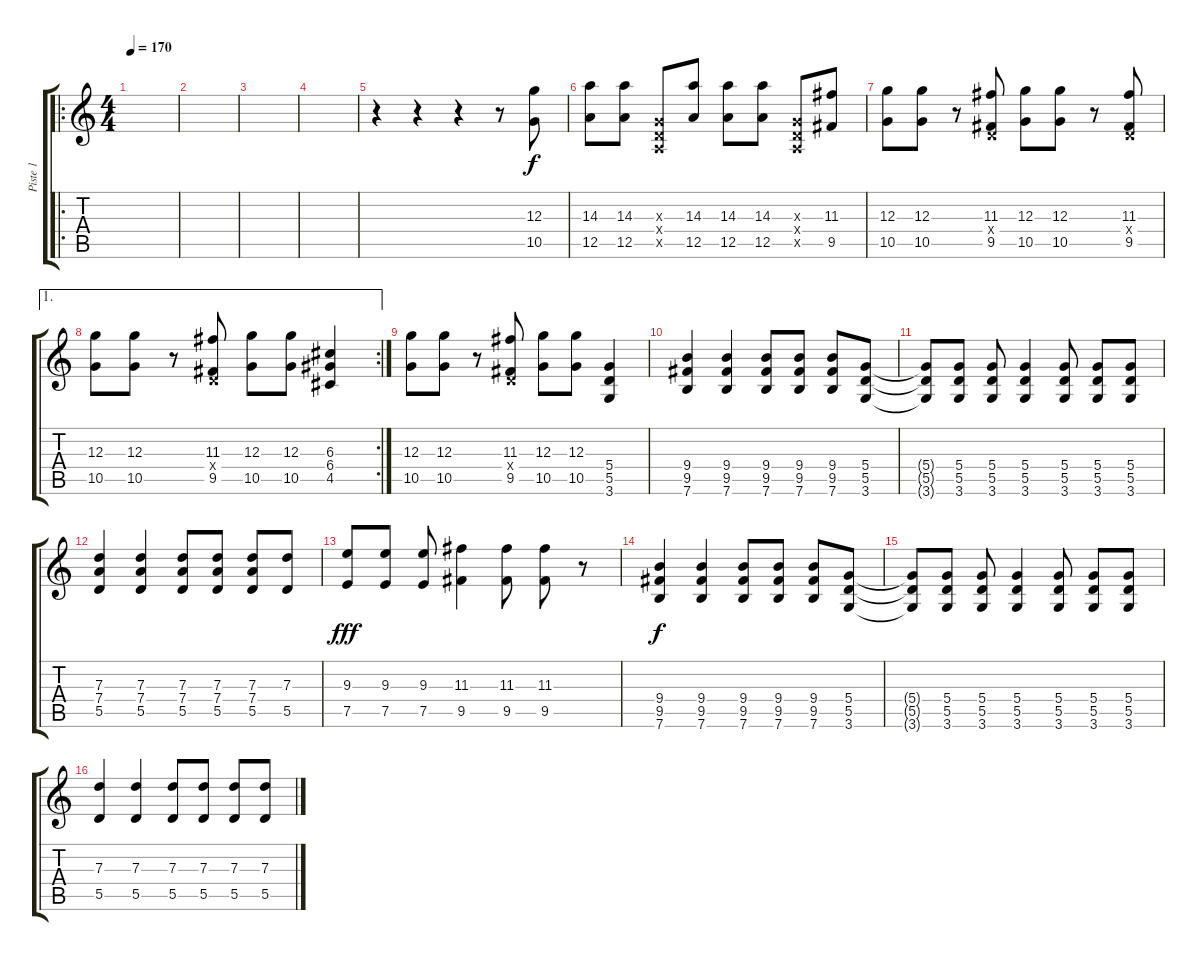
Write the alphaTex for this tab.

\track ("Piste 1" "Piste 1") {instrument distortionguitar}
\staff {score tabs}
\tuning (E4 B3 G3 D3 A2 E2) {hide}
\ro
\ts (4 4)
\tempo 170
\clef g2
\ks c
|
|
|
|
r.4 r.4 r.4 r.8 (12.3 10.5).8{dy f} |
(14.3 12.5).8 (14.3 12.5).8 (0.3{x} 0.4{x} 0.5{x}).8 (14.3 12.5).8 (14.3 12.5).8 (14.3 12.5).8 (0.3{x} 0.4{x} 0.5{x}).8 (11.3 9.5).8 |
(12.3 10.5).8 (12.3 10.5).8 r.8 (11.3 0.4{x} 9.5).8 (12.3 10.5).8 (12.3 10.5).8 r.8 (11.3 0.4{x} 9.5).8 |
\ae 1
\rc 2
(12.3 10.5).8 (12.3 10.5).8 r.8 (11.3 0.4{x} 9.5).8 (12.3 10.5).8 (12.3 10.5).8 (6.3 6.4 4.5).4 |
(12.3 10.5).8 (12.3 10.5).8 r.8 (11.3 0.4{x} 9.5).8 (12.3 10.5).8 (12.3 10.5).8 (5.4 5.5 3.6).4 |
(9.4 9.5 7.6).4 (9.4 9.5 7.6).4 (9.4 9.5 7.6).8 (9.4 9.5 7.6).8 (9.4 9.5 7.6).8 (5.4 5.5 3.6).8 |
(5.4{t} 5.5{t} 3.6{t}).8 (5.4 5.5 3.6).8 (5.4 5.5 3.6).8 (5.4 5.5 3.6).4 (5.4 5.5 3.6).8 (5.4 5.5 3.6).8 (5.4 5.5 3.6).8 |
(7.3 7.4 5.5).4 (7.3 7.4 5.5).4 (7.3 7.4 5.5).8 (7.3 7.4 5.5).8 (7.3 7.4 5.5).8 (7.3 5.5).8 |
(9.3 7.5).8{dy fff} (9.3 7.5).8 (9.3 7.5).8 (11.3 9.5).4 (11.3 9.5).8 (11.3 9.5).8 r.8 |
(9.4 9.5 7.6).4{dy f} (9.4 9.5 7.6).4 (9.4 9.5 7.6).8 (9.4 9.5 7.6).8 (9.4 9.5 7.6).8 (5.4 5.5 3.6).8 |
(5.4{t} 5.5{t} 3.6{t}).8 (5.4 5.5 3.6).8 (5.4 5.5 3.6).8 (5.4 5.5 3.6).4 (5.4 5.5 3.6).8 (5.4 5.5 3.6).8 (5.4 5.5 3.6).8 |
(7.3 5.5).4 (7.3 5.5).4 (7.3 5.5).8 (7.3 5.5).8 (7.3 5.5).8 (7.3 5.5).8
